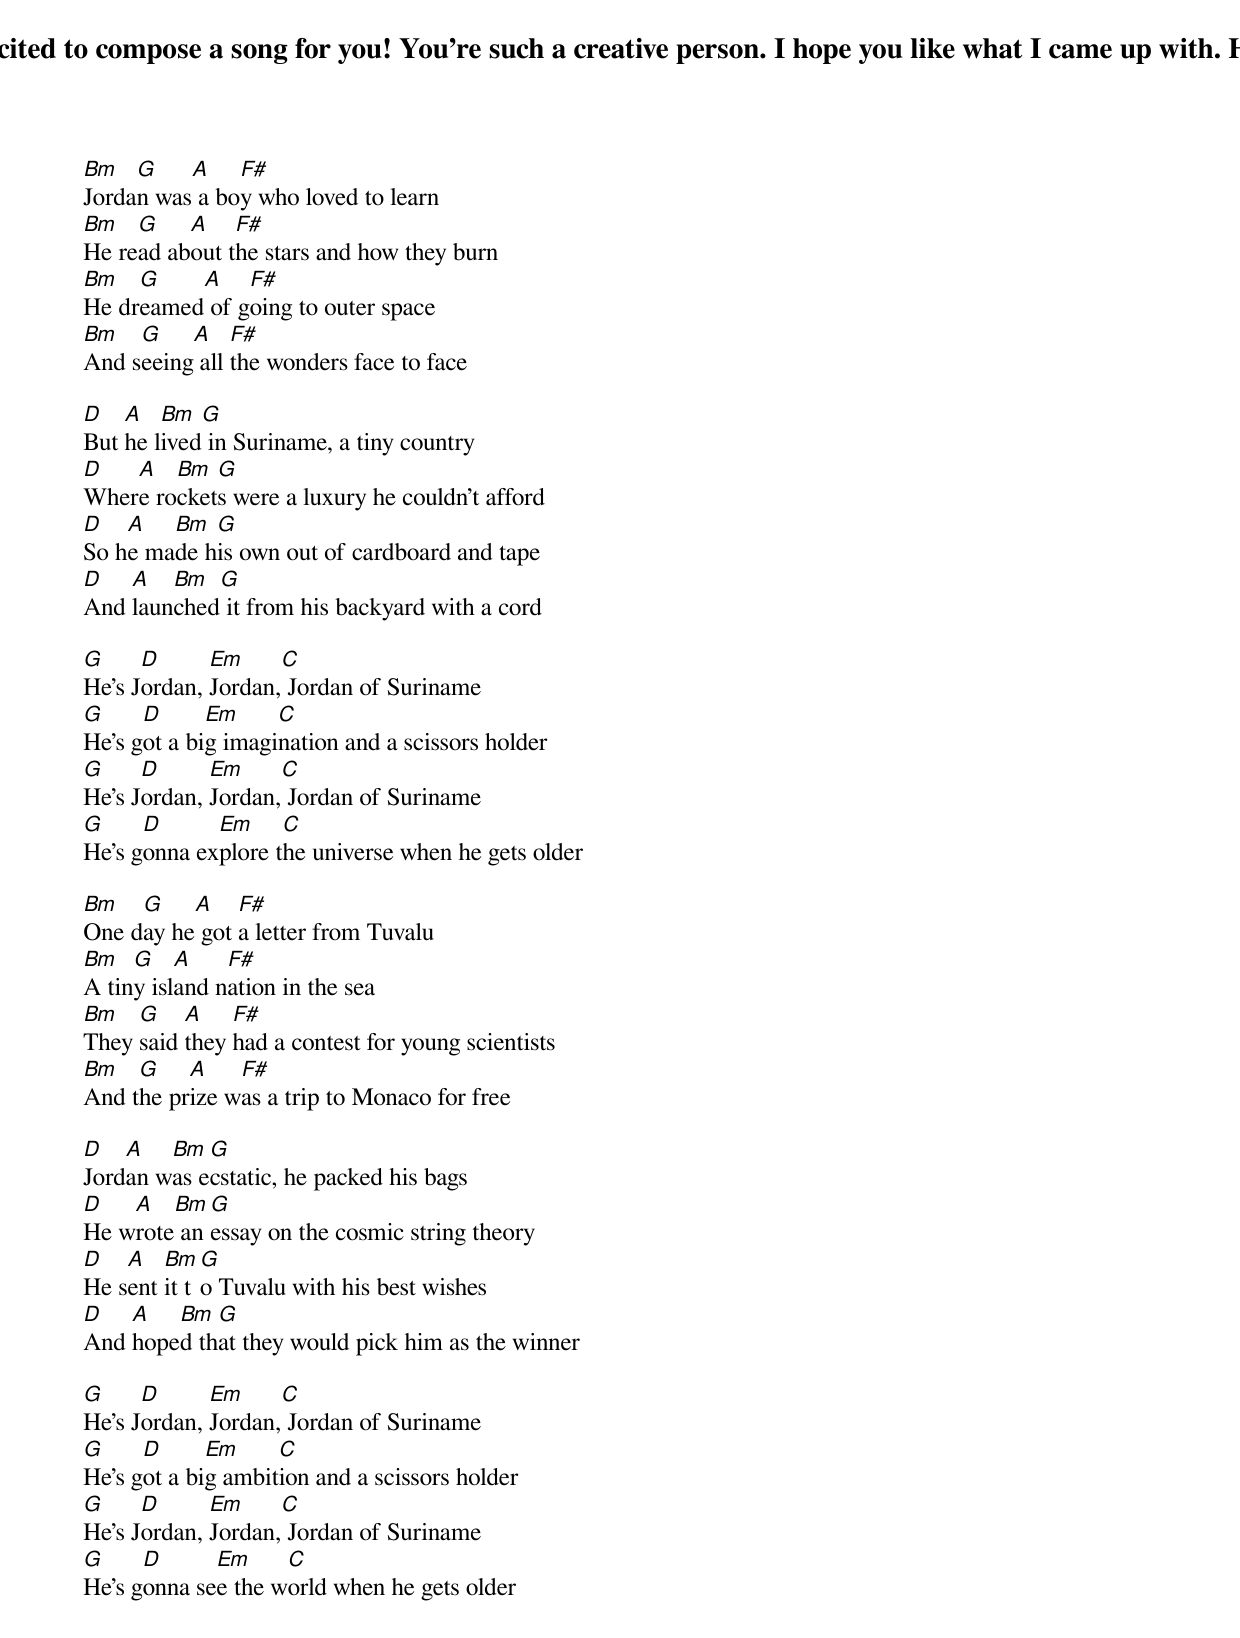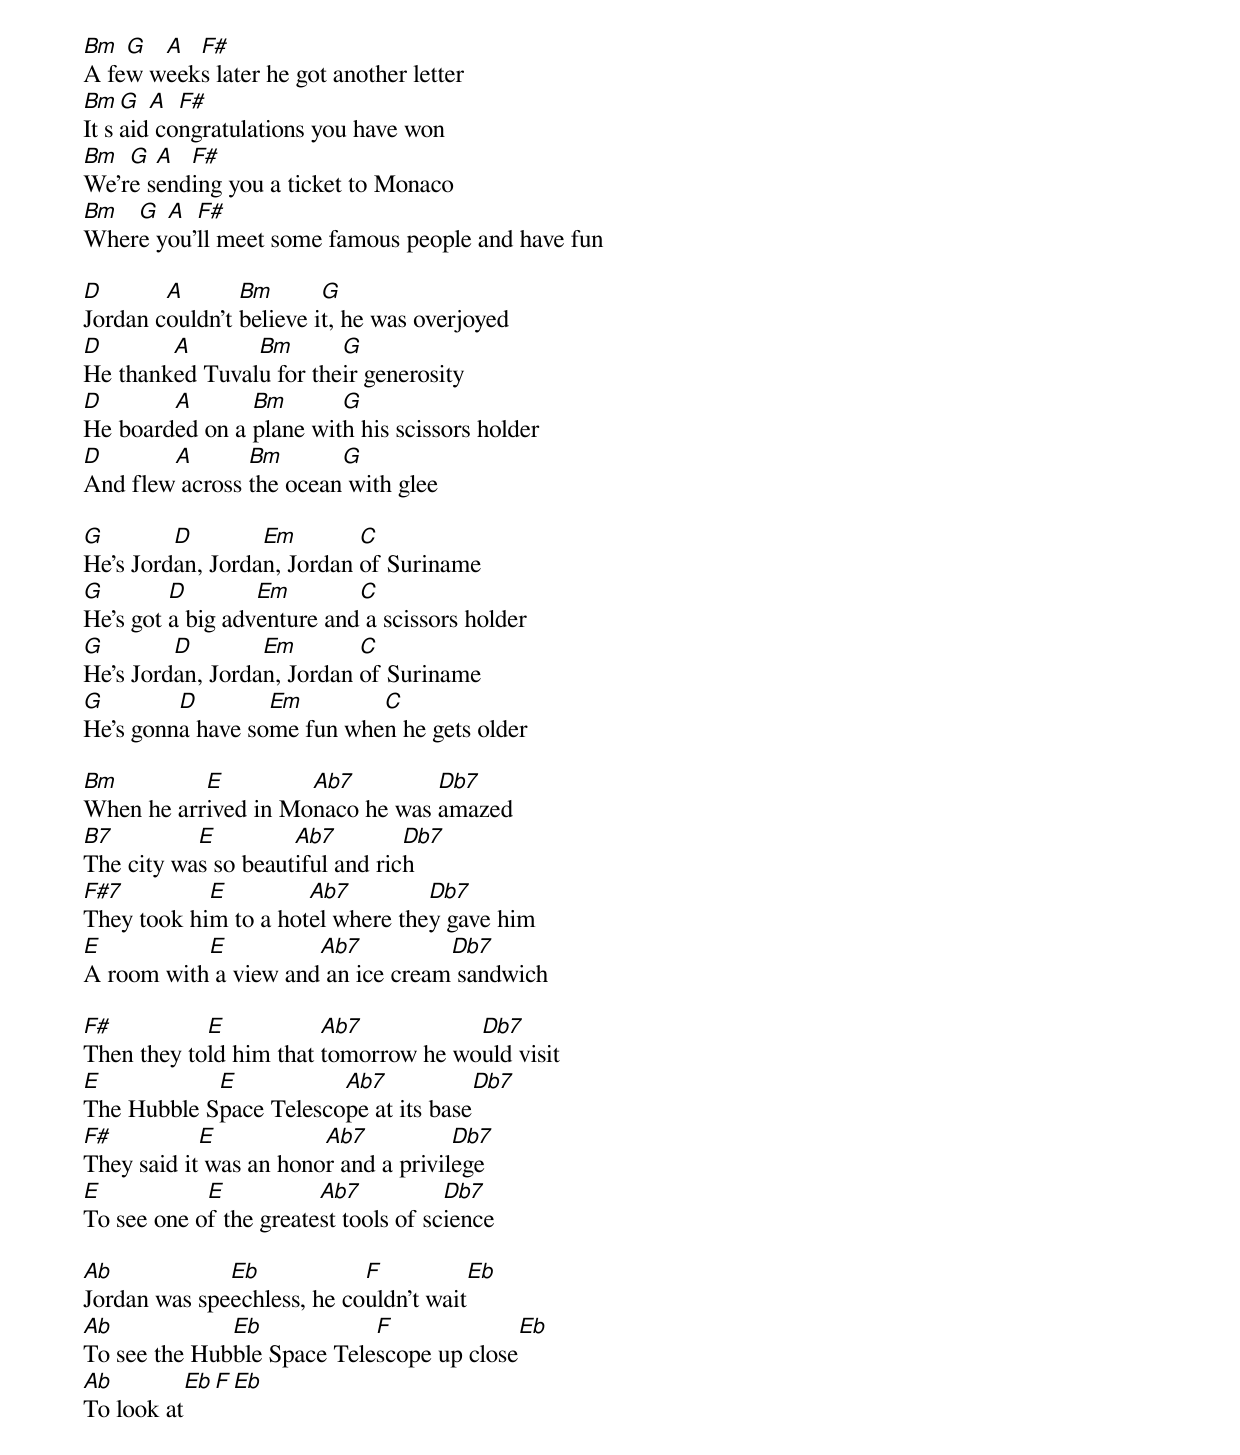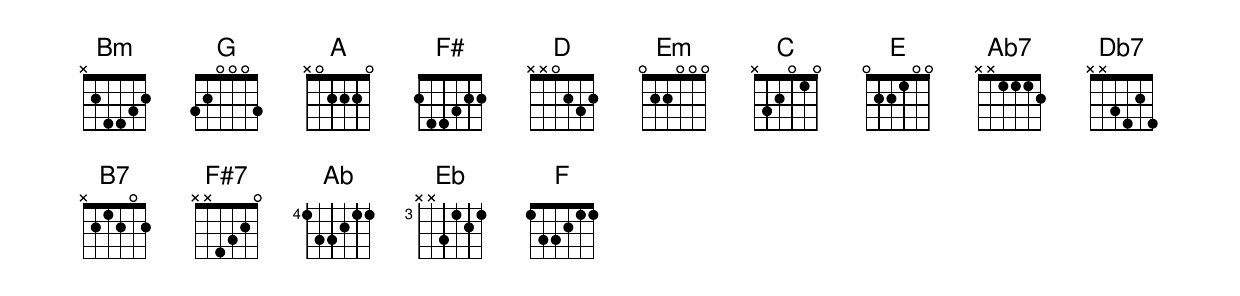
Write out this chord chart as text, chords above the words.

I'm so excited to compose a song for you! You're such a creative person. I hope you like what I came up with. Here it is:

Bm   G    A    F#
Jordan was a boy who loved to learn
Bm   G    A    F#
He read about the stars and how they burn
Bm   G    A    F#
He dreamed of going to outer space
Bm   G    A    F#
And seeing all the wonders face to face

D   A   Bm  G
But he lived in Suriname, a tiny country
D   A   Bm  G
Where rockets were a luxury he couldn't afford
D   A   Bm  G
So he made his own out of cardboard and tape
D   A   Bm  G
And launched it from his backyard with a cord

G     D      Em     C
He's Jordan, Jordan, Jordan of Suriname
G     D      Em     C
He's got a big imagination and a scissors holder
G     D      Em     C
He's Jordan, Jordan, Jordan of Suriname
G     D      Em     C
He's gonna explore the universe when he gets older

Bm   G    A    F#
One day he got a letter from Tuvalu
Bm   G    A    F#
A tiny island nation in the sea
Bm   G    A    F#
They said they had a contest for young scientists
Bm   G    A    F#
And the prize was a trip to Monaco for free

D   A   Bm  G
Jordan was ecstatic, he packed his bags
D   A   Bm  G
He wrote an essay on the cosmic string theory
D   A   Bm  G
He sent it to Tuvalu with his best wishes
D   A   Bm  G
And hoped that they would pick him as the winner

G     D      Em     C
He's Jordan, Jordan, Jordan of Suriname
G     D      Em     C
He's got a big ambition and a scissors holder
G     D      Em     C
He's Jordan, Jordan, Jordan of Suriname
G     D      Em     C
He's gonna see the world when he gets older

Bm  G  A  F#
A few weeks later he got another letter
Bm  G  A  F#
It said congratulations you have won
Bm  G  A  F#
We're sending you a ticket to Monaco
Bm  G  A  F#
Where you'll meet some famous people and have fun

D       A       Bm       G
Jordan couldn't believe it, he was overjoyed
D       A       Bm       G
He thanked Tuvalu for their generosity
D       A       Bm       G
He boarded on a plane with his scissors holder
D       A       Bm       G
And flew across the ocean with glee

G        D        Em        C
He's Jordan, Jordan, Jordan of Suriname
G        D        Em        C
He's got a big adventure and a scissors holder
G        D        Em        C
He's Jordan, Jordan, Jordan of Suriname
G        D        Em        C
He's gonna have some fun when he gets older

Bm         E         Ab7         Db7
When he arrived in Monaco he was amazed
B7         E         Ab7         Db7
The city was so beautiful and rich
F#7         E         Ab7         Db7
They took him to a hotel where they gave him
E          E          Ab7          Db7
A room with a view and an ice cream sandwich

F#          E           Ab7           Db7
Then they told him that tomorrow he would visit
E           E           Ab7           Db7
The Hubble Space Telescope at its base
F#          E           Ab7           Db7
They said it was an honor and a privilege
E           E           Ab7           Db7
To see one of the greatest tools of science

Ab            Eb            F             Eb
Jordan was speechless, he couldn't wait
Ab            Eb            F             Eb
To see the Hubble Space Telescope up close
Ab            Eb            F             Eb
To look at
